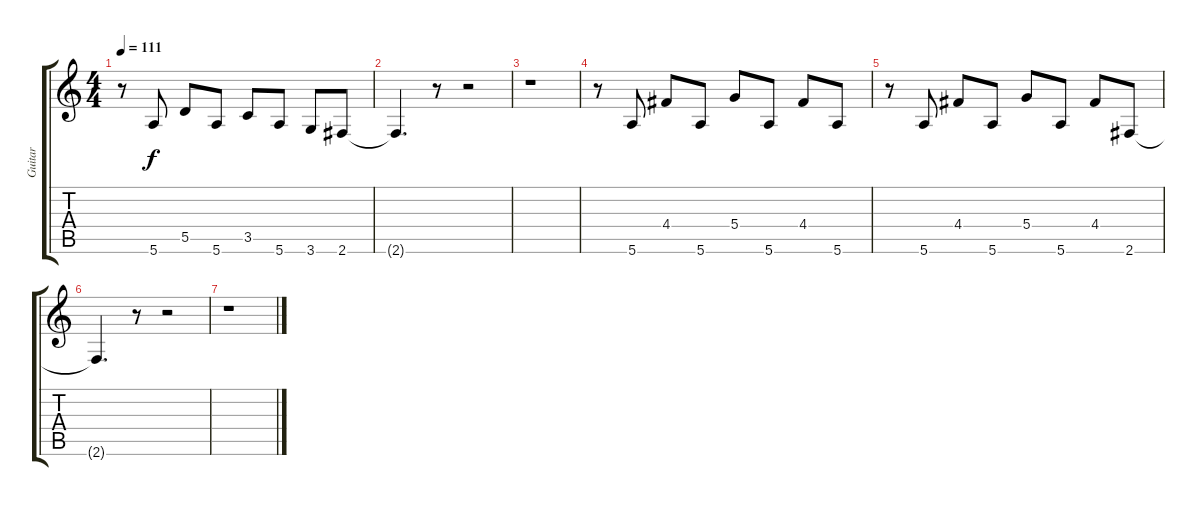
\track ("Guitar" "Guitar") {instrument distortionguitar}
\staff {score tabs}
\tuning (E4 B3 G3 D3 A2 E2) {hide}
\ts (4 4)
\tempo 111
\clef g2
\ks c
r.8{dy f} 5.6.8 5.5.8 5.6.8 3.5.8 5.6.8 3.6.8 2.6.8 |
2.6{t}.4{d} r.8 r.2 |
r.1 |
r.8 5.6.8 4.4.8 5.6.8 5.4.8 5.6.8 4.4.8 5.6.8 |
r.8 5.6.8 4.4.8 5.6.8 5.4.8 5.6.8 4.4.8 2.6.8 |
2.6{t}.4{d} r.8 r.2 |
r.1
